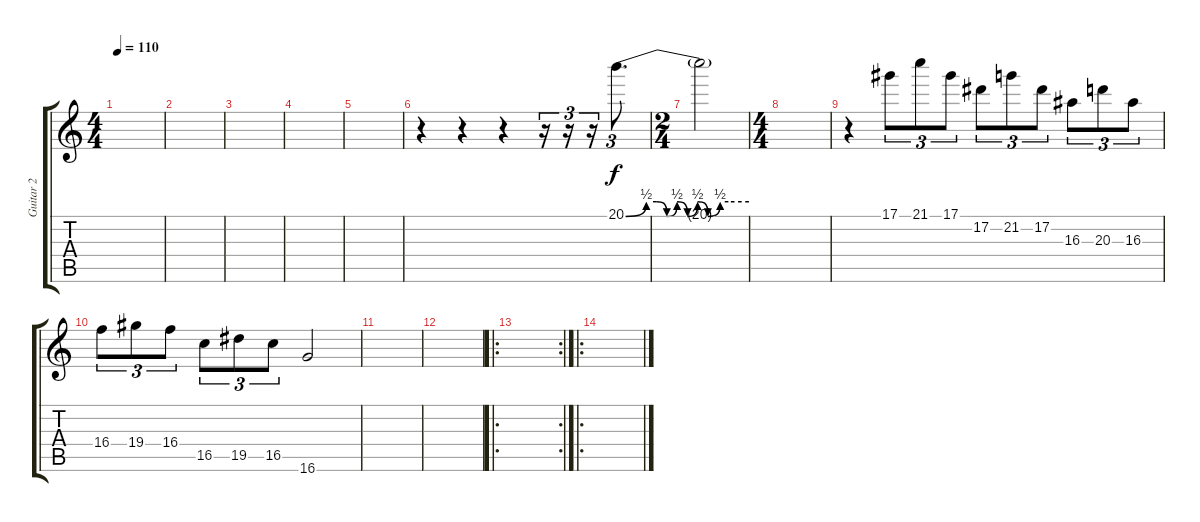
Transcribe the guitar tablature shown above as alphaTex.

\track ("Guitar 2" "Guitar 2") {instrument distortionguitar}
\staff {score tabs}
\tuning (Eb4 Bb3 Gb3 Db3 Ab2 Eb2) {hide}
\ts (4 4)
\tempo 110
\clef g2
\ks c
|
|
|
|
|
r.4 r.4 r.4 r.16{tu (3 2)} r.16{tu (3 2)} r.16{tu (3 2)} 20.1{be (custom 0 0 10 2 15 2 20 0 25 2 30 0 35 2 40 0 46 2 50 2 60 2)}.8{d tu (3 2)} |
\ts (2 4)
20.1{t}.2 |
\ts (4 4)
|
r.4 17.1.8{tu (3 2)} 21.1.8{tu (3 2)} 17.1.8{tu (3 2)} 17.2.8{tu (3 2)} 21.2.8{tu (3 2)} 17.2.8{tu (3 2)} 16.3.8{tu (3 2)} 20.3.8{tu (3 2)} 16.3.8{tu (3 2)} |
16.4.8{tu (3 2)} 19.4.8{tu (3 2)} 16.4.8{tu (3 2)} 16.5.8{tu (3 2)} 19.5.8{tu (3 2)} 16.5.8{tu (3 2)} 16.6.2 |
|
|
\ro
\rc 2
|
\ro
